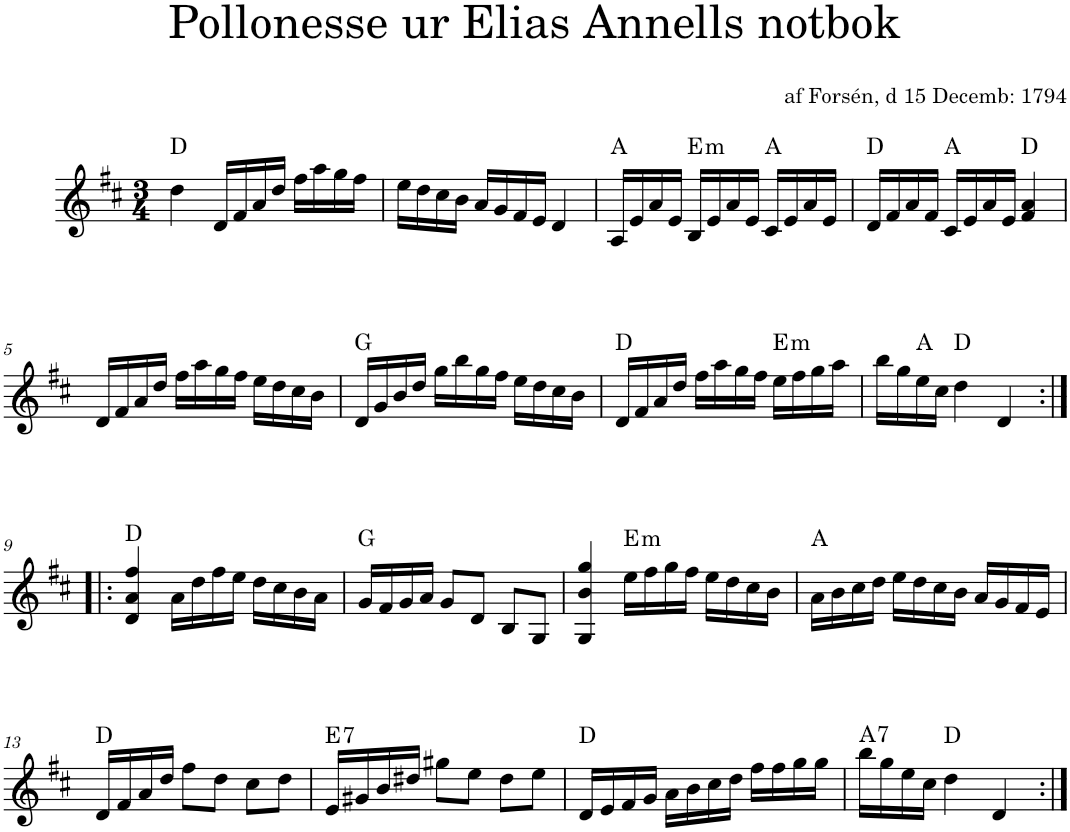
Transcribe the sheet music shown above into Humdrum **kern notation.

**kern	**harte
*part1	*part1
*staff1	*
*I"Piano	*
*I'Pno	*
*clefG2	*
*k[f#c#]	*
*D:	*
*M3/4	*
=1	=1
4dd\	D:maj
16d/LL	.
16f#/	.
16a/	.
16dd/JJ	.
16ff#\LL	.
16aa\	.
16gg\	.
16ff#\JJ	.
=2	=2
16ee\LL	.
16dd\	.
16cc#\	.
16b\JJ	.
16a/LL	.
16g/	.
16f#/	.
16e/JJ	.
4d/	.
=3	=3
16A/LL	A:maj
16e/	.
16a/	.
16e/JJ	.
!	!LO:H:kt=m
16B/LL	E:min
16e/	.
16a/	.
16e/JJ	.
16c#/LL	A:maj
16e/	.
16a/	.
16e/JJ	.
=4	=4
16d/LL	D:maj
16f#/	.
16a/	.
16f#/JJ	.
16c#/LL	A:maj
16e/	.
16a/	.
16e/JJ	.
4f#/ 4a/	D:maj
!!LO:LB:g=z
=5	=5
16d/LL	.
16f#/	.
16a/	.
16dd/JJ	.
16ff#\LL	.
16aa\	.
16gg\	.
16ff#\JJ	.
16ee\LL	.
16dd\	.
16cc#\	.
16b\JJ	.
=6	=6
16d/LL	G:maj
16g/	.
16b/	.
16dd/JJ	.
16gg\LL	.
16bb\	.
16gg\	.
16ff#\JJ	.
16ee\LL	.
16dd\	.
16cc#\	.
16b\JJ	.
=7	=7
16d/LL	D:maj
16f#/	.
16a/	.
16dd/JJ	.
16ff#\LL	.
16aa\	.
16gg\	.
16ff#\JJ	.
!	!LO:H:kt=m
16ee\LL	E:min
16ff#\	.
16gg\	.
16aa\JJ	.
=8	=8
16bb\LL	.
16gg\	.
16ee\	A:maj
16cc#\JJ	.
4dd\	D:maj
4d/	.
!!LO:LB:g=z
=9:|!|:	=9:|!|:
4d/ 4a/ 4ff#/	D:maj
16a\LL	.
16dd\	.
16ff#\	.
16ee\JJ	.
16dd\LL	.
16cc#\	.
16b\	.
16a\JJ	.
=10	=10
16g/LL	G:maj
16f#/	.
16g/	.
16a/JJ	.
8g/L	.
8d/J	.
8B/L	.
8G/J	.
=11	=11
4G/ 4b/ 4gg/	.
!	!LO:H:kt=m
16ee\LL	E:min
16ff#\	.
16gg\	.
16ff#\JJ	.
16ee\LL	.
16dd\	.
16cc#\	.
16b\JJ	.
=12	=12
16a\LL	A:maj
16b\	.
16cc#\	.
16dd\JJ	.
16ee\LL	.
16dd\	.
16cc#\	.
16b\JJ	.
16a/LL	.
16g/	.
16f#/	.
16e/JJ	.
!!LO:LB:g=z
=13	=13
16d/LL	D:maj
16f#/	.
16a/	.
16dd/JJ	.
8ff#\L	.
8dd\J	.
8cc#\L	.
8dd\J	.
=14	=14
!	!LO:H:kt=7
16e/LL	E:7
16g#X/	.
16b/	.
16dd#X/JJ	.
8gg#X\L	.
8ee\J	.
8dd#\L	.
8ee\J	.
=15	=15
16d/LL	D:maj
16e/	.
16f#/	.
16g/JJ	.
16a\LL	.
16b\	.
16cc#\	.
16dd\JJ	.
16ff#\LL	.
16ff#\	.
16gg\	.
16gg\JJ	.
=16	=16
!	!LO:H:kt=7
16bb\LL	A:7
16gg\	.
16ee\	.
16cc#\JJ	.
4dd\	D:maj
4d/	.
=:|!	=:|!
*-	*-
